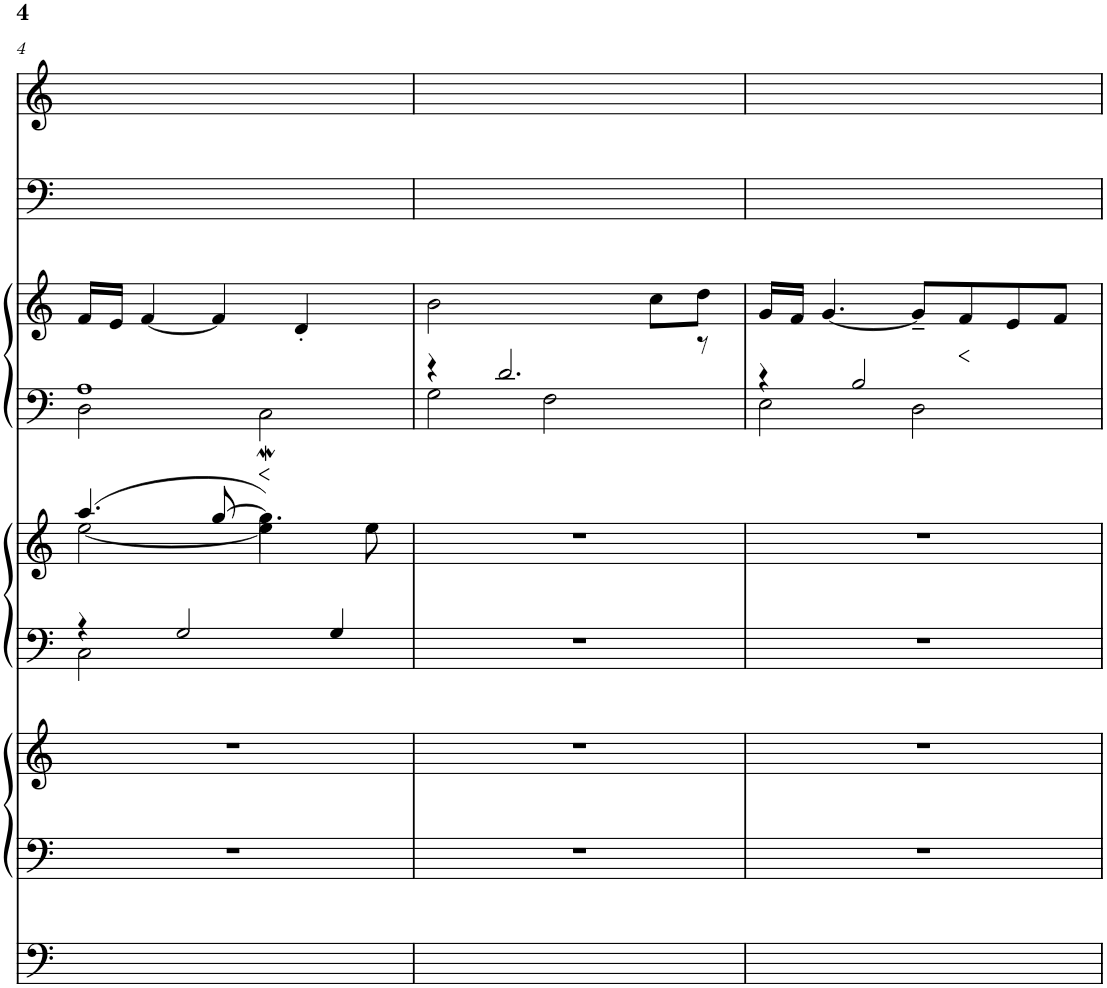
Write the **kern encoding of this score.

**kern	**kern	**kern	**kern	**kern	**kern	**kern	**dynam	**kern	**kern
*part6	*part5	*part5	*part4	*part4	*part3	*part3	*part3	*part2	*part1
*staff9	*staff8	*staff7	*staff6	*staff5	*staff4	*staff3	*staff3/4	*staff2	*staff1
*I"Voice	*I"Piano	*	*I"Piano	*	*I"Piano	*	*	*I"Voice	*I"Voice
*I'V	*I'Pno	*	*I'Pno	*	*I'Pno	*	*	*I'V	*I'V
!!LO:PB:g=z
*clefF4	*clefF4	*clefG2	*clefF4	*clefG2	*clefF4	*clefG2	*	*clefF4	*clefG2
*k[]	*k[]	*k[]	*k[]	*k[]	*k[]	*k[]	*	*k[]	*k[]
*M4/4	*	*	*	*	*M4/4	*M4/4	*	*M4/4	*M4/4
=4	=4	=4	=4	=4	=4	=4	=4	=4	=4
*	*	*	*^	*^	*^	*	*	*	*
1ryy	1r	1r	4r	2C\	(>4.aa/	[<2ee\	1A	2D\	16f/LL	.	1ryy	1ryy
.	.	.	.	.	.	.	.	.	16e/JJ	.	.	.
.	.	.	.	.	.	.	.	.	[<4f/	.	.	.
.	.	.	2G/	.	.	.	.	.	.	.	.	.
.	.	.	.	.	[>8gg/	.	.	.	4f/]	.	.	.
!	!	!	!	!	!	!	!	!	!	!LO:HP:b=2	!	!
.	.	.	.	2ryy	4.gg\])	4ee\]	.	2Cw\	.	<	.	.
.	.	.	.	.	.	.	.	.	4d'/	.	.	.
.	.	.	4G/	.	.	4ryy	.	.	.	.	.	.
.	.	.	.	.	8ee\	.	.	.	8ryy	.	.	.
*	*	*	*v	*v	*	*	*	*	*	*	*	*
*	*	*	*	*v	*v	*	*	*	*	*	*
=5	=5	=5	=5	=5	=5	=5	=5	=5	=5	=5
*	*	*	*	*	*	*	*^	*	*	*
1ryy	1r	1r	1r	1r	4r	2G\	2b\	8ryy	.	1ryy	1ryy
*	*	*	*	*	*	*	*v	*v	*	*	*
.	.	.	.	.	2.d/	.	.	.	.	.
.	.	.	.	.	.	2F\	2ryy	.	.	.
4ryy	4ryy	4ryy	4ryy	4ryy	4ryy	4ryy	8cc\L	.	4ryy	4ryy
*	*	*	*	*	*	*	*^	*	*	*
.	.	.	.	.	.	.	8dd\J	8r	.	.	.
*	*	*	*	*	*	*	*v	*v	*	*	*
=6	=6	=6	=6	=6	=6	=6	=6	=6	=6	=6
1ryy	1r	1r	1r	1r	4r	2E\	16g/LL	.	1ryy	1ryy
.	.	.	.	.	.	.	16f/JJ	.	.	.
.	.	.	.	.	.	.	[<4.g/	.	.	.
.	.	.	.	.	2B/	.	.	.	.	.
.	.	.	.	.	.	2D\	8g~/L]	.	.	.
.	.	.	.	.	.	.	8f/	[	.	.
.	.	.	.	.	4ryy	.	8e/	.	.	.
.	.	.	.	.	.	.	8f/J	.	.	.
4ryy	4r	4ryy	4r	4ryy	4ryy	4ryy	4ryy	.	4ryy	4ryy
*	*	*	*	*	*v	*v	*	*	*	*
=	=	=	=	=	=	=	=	=	=
*-	*-	*-	*-	*-	*-	*-	*-	*-	*-
